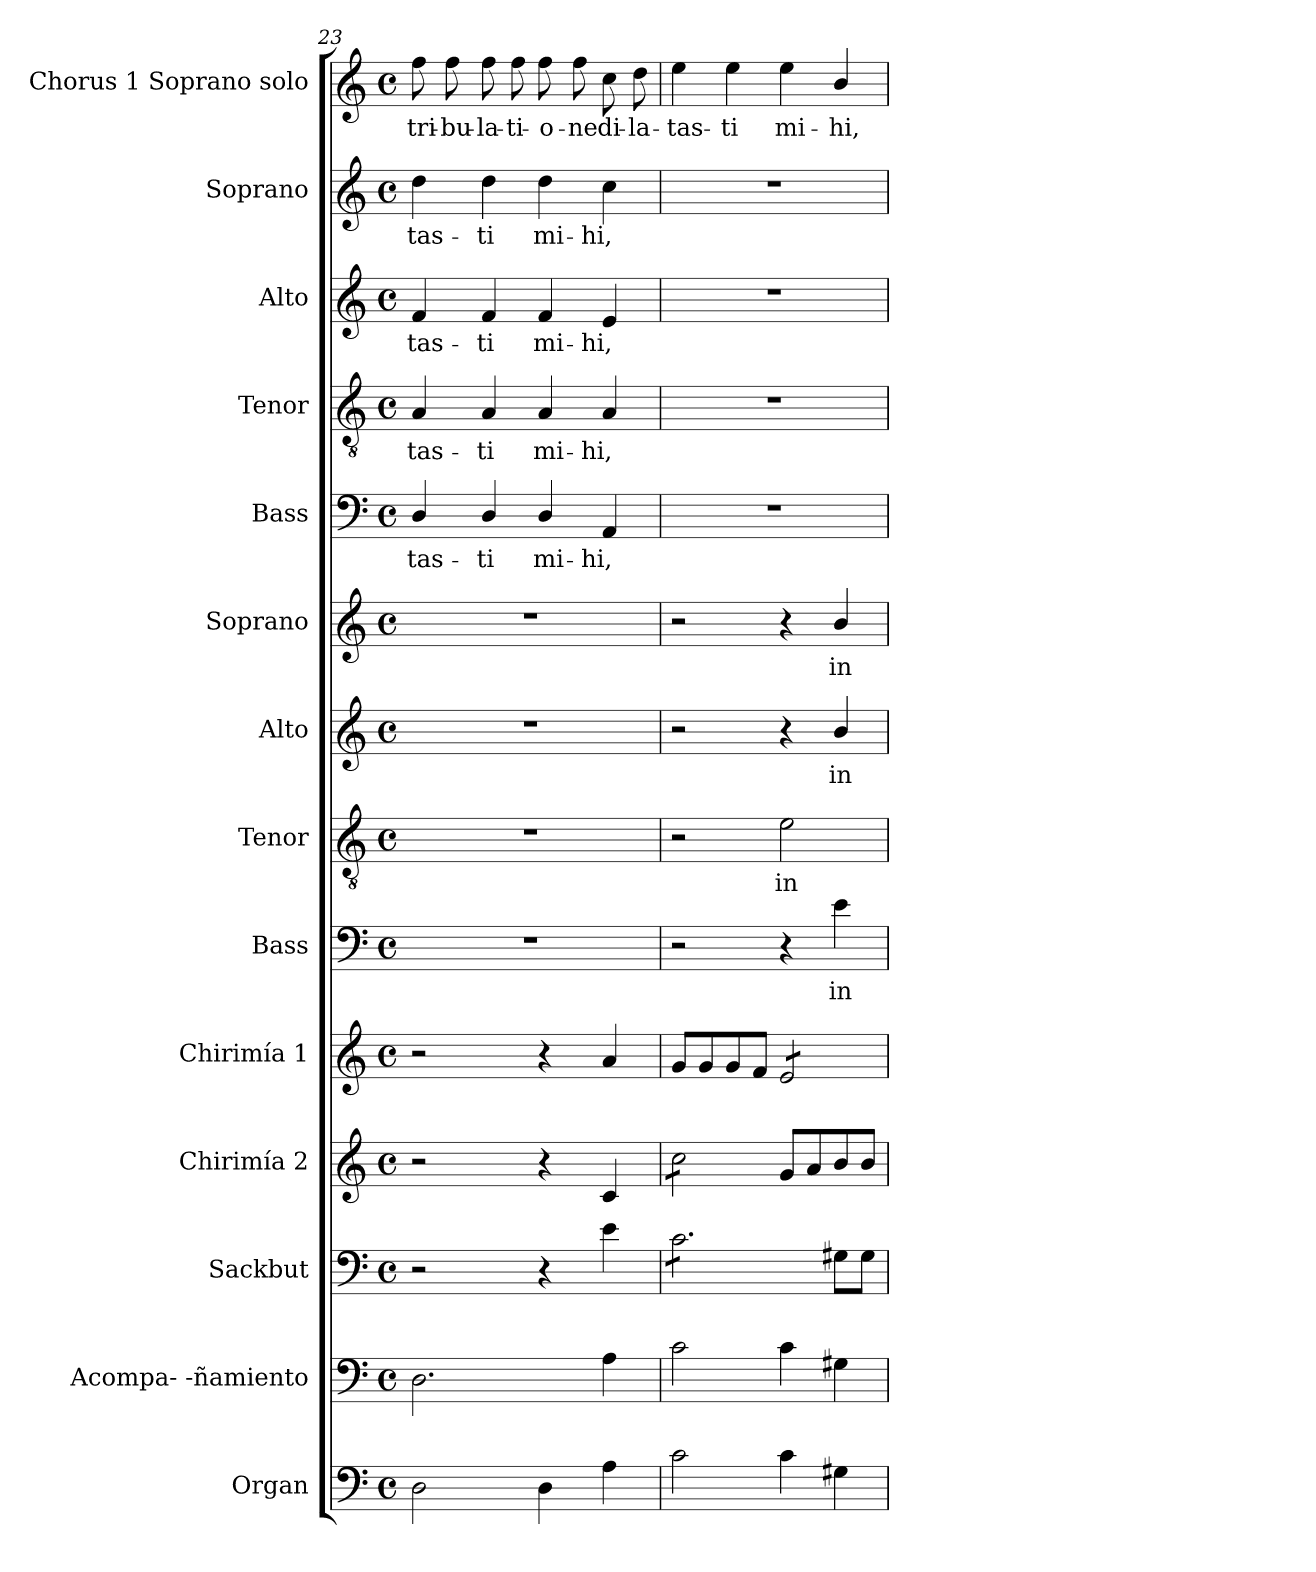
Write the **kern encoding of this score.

**kern	**kern	**kern	**kern	**kern	**kern	**text	**kern	**text	**kern	**text	**kern	**text	**kern	**text	**kern	**text	**kern	**text	**kern	**text	**kern	**text
*part14	*part13	*part12	*part11	*part10	*part9	*part9	*part8	*part8	*part7	*part7	*part6	*part6	*part5	*part5	*part4	*part4	*part3	*part3	*part2	*part2	*part1	*part1
*staff14	*staff13	*staff12	*staff11	*staff10	*staff9	*staff9	*staff8	*staff8	*staff7	*staff7	*staff6	*staff6	*staff5	*staff5	*staff4	*staff4	*staff3	*staff3	*staff2	*staff2	*staff1	*staff1
*I"Organ	*I"Acompa- -ñamiento	*I"Sackbut	*I"Chirimía 2	*I"Chirimía 1	*I"Bass	*	*I"Tenor	*	*I"Alto	*	*I"Soprano	*	*I"Bass	*	*I"Tenor	*	*I"Alto	*	*I"Soprano	*	*I"Chorus 1 Soprano solo	*
*I'Org.	*I'Ac.	*I'Scbt.	*I'Chi.	*I'Chi.	*I'B.	*	*I'T.	*	*I'A.	*	*I'S.	*	*I'B.	*	*I'T.	*	*I'A.	*	*I'S.	*	*I'S.	*
*clefF4	*clefF4	*clefF4	*clefG2	*clefG2	*clefF4	*	*clefGv2	*	*clefG2	*	*clefG2	*	*clefF4	*	*clefGv2	*	*clefG2	*	*clefG2	*	*clefG2	*
*	*	*	*	*	*	*	*ITrd7c12	*	*	*	*	*	*	*	*ITrd7c12	*	*	*	*	*	*	*
*k[]	*k[]	*k[]	*k[]	*k[]	*k[]	*	*k[]	*	*k[]	*	*k[]	*	*k[]	*	*k[]	*	*k[]	*	*k[]	*	*k[]	*
*C:	*C:	*C:	*C:	*C:	*C:	*	*C:	*	*C:	*	*C:	*	*C:	*	*C:	*	*C:	*	*C:	*	*C:	*
*M4/4	*M4/4	*M4/4	*M4/4	*M4/4	*M4/4	*	*M4/4	*	*M4/4	*	*M4/4	*	*M4/4	*	*M4/4	*	*M4/4	*	*M4/4	*	*M4/4	*
*met(c)	*met(c)	*met(c)	*met(c)	*met(c)	*met(c)	*	*met(c)	*	*met(c)	*	*met(c)	*	*met(c)	*	*met(c)	*	*met(c)	*	*met(c)	*	*met(c)	*
=23	=23	=23	=23	=23	=23	=23	=23	=23	=23	=23	=23	=23	=23	=23	=23	=23	=23	=23	=23	=23	=23	=23
!	!	!	!	!	!	!	!	!	!	!	!	!	!	!LO:LY:b:color=#000000	!	!	!	!	!	!	!	!
!	!	!	!	!	!	!	!	!	!	!	!	!	!	!	!	!LO:LY:b:color=#000000	!	!	!	!	!	!
!	!	!	!	!	!	!	!	!	!	!	!	!	!	!	!	!	!	!LO:LY:b:color=#000000	!	!	!	!
!	!	!	!	!	!	!	!	!	!	!	!	!	!	!	!	!	!	!	!	!LO:LY:b:color=#000000	!	!
!	!	!	!	!	!	!	!	!	!	!	!	!	!	!	!	!	!	!	!	!	!	!LO:LY:b:color=#000000
2Di\	2.Di\	2r	2r	2r	1r	.	1r	.	1r	.	1r	.	4Di/	-tas-	4AAi/	-tas-	4fi/	-tas-	4ddi\	-tas-	8ffi\	tri-
!	!	!	!	!	!	!	!	!	!	!	!	!	!	!	!	!	!	!	!	!	!	!LO:LY:b:color=#000000
.	.	.	.	.	.	.	.	.	.	.	.	.	.	.	.	.	.	.	.	.	8ffi\	-bu-
!	!	!	!	!	!	!	!	!	!	!	!	!	!	!LO:LY:b:color=#000000	!	!	!	!	!	!	!	!
!	!	!	!	!	!	!	!	!	!	!	!	!	!	!	!	!LO:LY:b:color=#000000	!	!	!	!	!	!
!	!	!	!	!	!	!	!	!	!	!	!	!	!	!	!	!	!	!LO:LY:b:color=#000000	!	!	!	!
!	!	!	!	!	!	!	!	!	!	!	!	!	!	!	!	!	!	!	!	!LO:LY:b:color=#000000	!	!
!	!	!	!	!	!	!	!	!	!	!	!	!	!	!	!	!	!	!	!	!	!	!LO:LY:b:color=#000000
.	.	.	.	.	.	.	.	.	.	.	.	.	4Di/	-ti	4AAi/	-ti	4fi/	-ti	4ddi\	-ti	8ffi\	-la-
!	!	!	!	!	!	!	!	!	!	!	!	!	!	!	!	!	!	!	!	!	!	!LO:LY:b:color=#000000
.	.	.	.	.	.	.	.	.	.	.	.	.	.	.	.	.	.	.	.	.	8ffi\	-ti-
!	!	!	!	!	!	!	!	!	!	!	!	!	!	!LO:LY:b:color=#000000	!	!	!	!	!	!	!	!
!	!	!	!	!	!	!	!	!	!	!	!	!	!	!	!	!LO:LY:b:color=#000000	!	!	!	!	!	!
!	!	!	!	!	!	!	!	!	!	!	!	!	!	!	!	!	!	!LO:LY:b:color=#000000	!	!	!	!
!	!	!	!	!	!	!	!	!	!	!	!	!	!	!	!	!	!	!	!	!LO:LY:b:color=#000000	!	!
!	!	!	!	!	!	!	!	!	!	!	!	!	!	!	!	!	!	!	!	!	!	!LO:LY:b:color=#000000
4Di\	.	4r	4r	4r	.	.	.	.	.	.	.	.	4Di/	mi-	4AAi/	mi-	4fi/	mi-	4ddi\	mi-	8ffi\	-o-
!	!	!	!	!	!	!	!	!	!	!	!	!	!	!	!	!	!	!	!	!	!	!LO:LY:b:color=#000000
.	.	.	.	.	.	.	.	.	.	.	.	.	.	.	.	.	.	.	.	.	8ffi\	-ne
!	!	!	!	!	!	!	!	!	!	!	!	!	!	!LO:LY:b:color=#000000	!	!	!	!	!	!	!	!
!	!	!	!	!	!	!	!	!	!	!	!	!	!	!	!	!LO:LY:b:color=#000000	!	!	!	!	!	!
!	!	!	!	!	!	!	!	!	!	!	!	!	!	!	!	!	!	!LO:LY:b:color=#000000	!	!	!	!
!	!	!	!	!	!	!	!	!	!	!	!	!	!	!	!	!	!	!	!	!LO:LY:b:color=#000000	!	!
!	!	!	!	!	!	!	!	!	!	!	!	!	!	!	!	!	!	!	!	!	!	!LO:LY:b:color=#000000
4Ai\	4Ai\	4ei\	4ci/	4ai/	.	.	.	.	.	.	.	.	4AAi/	-hi,	4AAi/	-hi,	4ei/	-hi,	4cci\	-hi,	8cci\	di-
!	!	!	!	!	!	!	!	!	!	!	!	!	!	!	!	!	!	!	!	!	!	!LO:LY:b:color=#000000
.	.	.	.	.	.	.	.	.	.	.	.	.	.	.	.	.	.	.	.	.	8ddi\	-la-
=24	=24	=24	=24	=24	=24	=24	=24	=24	=24	=24	=24	=24	=24	=24	=24	=24	=24	=24	=24	=24	=24	=24
!	!	!	!	!	!	!	!	!	!	!	!	!	!	!	!	!	!	!	!	!	!	!LO:LY:b:color=#000000
*	*	*tremolo	*	*	*	*	*	*	*	*	*	*	*	*	*	*	*	*	*	*	*	*
*	*	*	*tremolo	*	*	*	*	*	*	*	*	*	*	*	*	*	*	*	*	*	*	*
2ci\	2ci\	8ci\L	8cci\L	8gi/L	2r	.	2r	.	2r	.	2r	.	1r	.	1r	.	1r	.	1r	.	4eei\	-tas-
.	.	8ci\	8cci\	8gi/	.	.	.	.	.	.	.	.	.	.	.	.	.	.	.	.	.	.
!	!	!	!	!	!	!	!	!	!	!	!	!	!	!	!	!	!	!	!	!	!	!LO:LY:b:color=#000000
.	.	8ci\	8cci\	8gi/	.	.	.	.	.	.	.	.	.	.	.	.	.	.	.	.	4eei\	-ti
.	.	8ci\	8cci\J	8fi/J	.	.	.	.	.	.	.	.	.	.	.	.	.	.	.	.	.	.
*	*	*	*Xtremolo	*	*	*	*	*	*	*	*	*	*	*	*	*	*	*	*	*	*	*
!	!	!	!	!	!	!	!	!LO:LY:b:color=#000000	!	!	!	!	!	!	!	!	!	!	!	!	!	!
!	!	!	!	!	!	!	!	!	!	!	!	!	!	!	!	!	!	!	!	!	!	!LO:LY:b:color=#000000
*	*	*	*	*tremolo	*	*	*	*	*	*	*	*	*	*	*	*	*	*	*	*	*	*
4ci\	4ci\	8ci\	8gi/L	8ei/L	4r	.	2Ei\	in	4r	.	4r	.	.	.	.	.	.	.	.	.	4eei\	mi-
.	.	8ci\J	8ai/	8ei/	.	.	.	.	.	.	.	.	.	.	.	.	.	.	.	.	.	.
*	*	*Xtremolo	*	*	*	*	*	*	*	*	*	*	*	*	*	*	*	*	*	*	*	*
!	!	!	!	!	!	!LO:LY:b:color=#000000	!	!	!	!	!	!	!	!	!	!	!	!	!	!	!	!
!	!	!	!	!	!	!	!	!	!	!LO:LY:b:color=#000000	!	!	!	!	!	!	!	!	!	!	!	!
!	!	!	!	!	!	!	!	!	!	!	!	!LO:LY:b:color=#000000	!	!	!	!	!	!	!	!	!	!
!	!	!	!	!	!	!	!	!	!	!	!	!	!	!	!	!	!	!	!	!	!	!LO:LY:b:color=#000000
4G#Xi\	4G#Xi\	8G#Xi\L	8bi/	8ei/	4ei\	in	.	.	4bi/	in	4bi/	in	.	.	.	.	.	.	.	.	4bi/	-hi,
.	.	8G#i\J	8bi/J	8ei/J	.	.	.	.	.	.	.	.	.	.	.	.	.	.	.	.	.	.
*	*	*	*	*Xtremolo	*	*	*	*	*	*	*	*	*	*	*	*	*	*	*	*	*	*
=	=	=	=	=	=	=	=	=	=	=	=	=	=	=	=	=	=	=	=	=	=	=
*-	*-	*-	*-	*-	*-	*-	*-	*-	*-	*-	*-	*-	*-	*-	*-	*-	*-	*-	*-	*-	*-	*-
